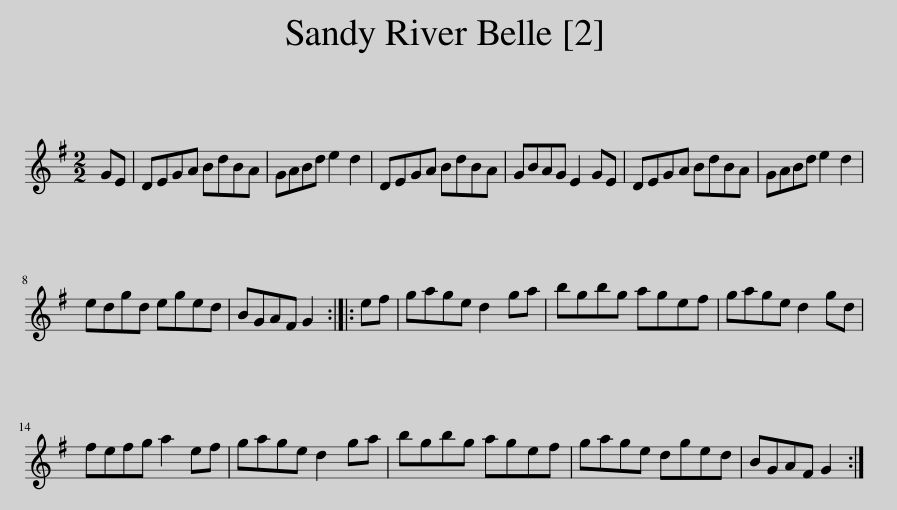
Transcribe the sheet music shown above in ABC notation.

X:1
L:1/8
M:2/2
I:linebreak $
K:G
V:1 treble
V:1
 GE | DEGA BdBA | GABd e2 d2 | DEGA BdBA | GBAG E2 GE | %5
 DEGA BdBA | GABd e2 d2 |$ edgd eged | BGAF G2 :: ef | %10
 gage d2 ga | bgbg agef | gage d2 gd |$ fefg a2 ef | gage d2 ga | %15
 bgbg agef | gage dged | BGAF G2 :| %18
